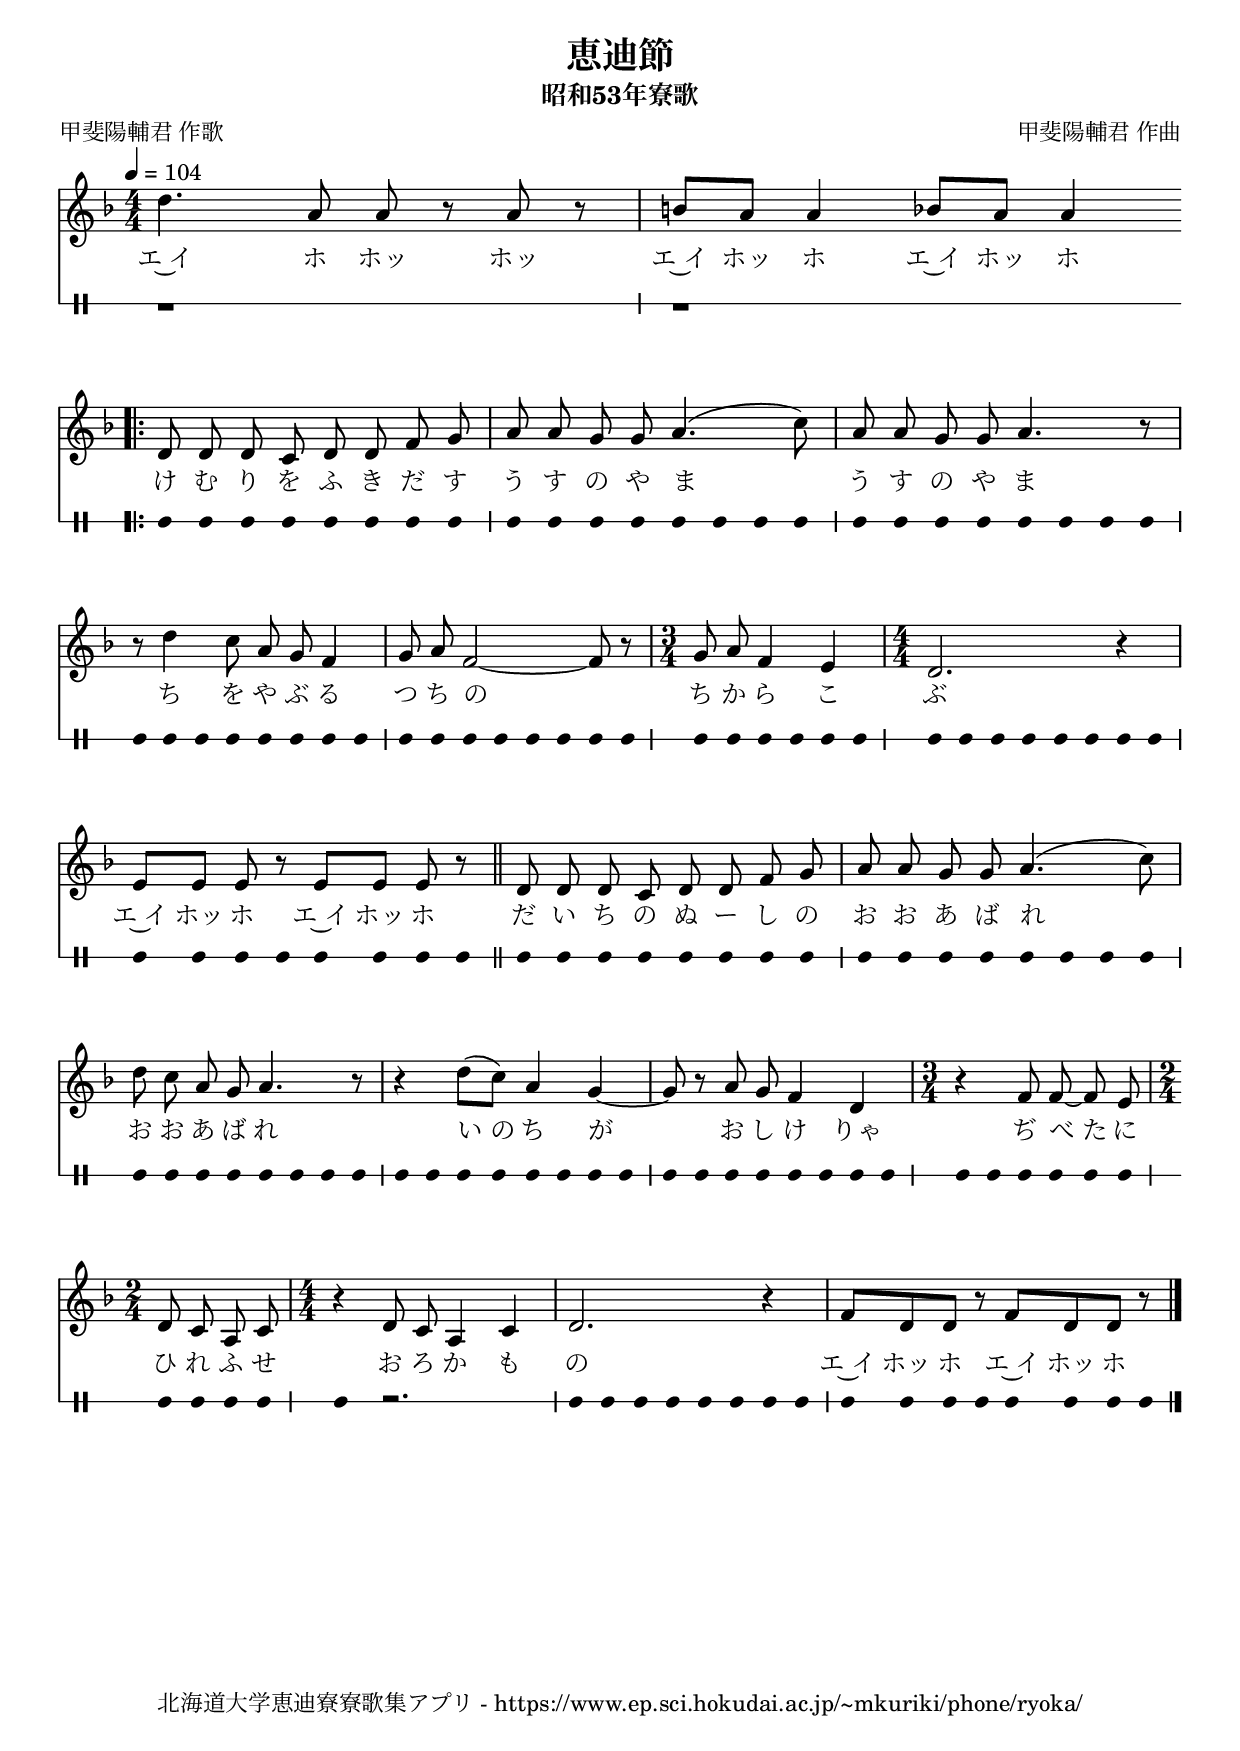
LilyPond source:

\version "2.18.2"

\paper {indent = 0}

\header {
  title = "恵迪節"
  subtitle = "昭和53年寮歌"
  composer = "甲斐陽輔君 作曲"
  poet = "甲斐陽輔君 作歌"
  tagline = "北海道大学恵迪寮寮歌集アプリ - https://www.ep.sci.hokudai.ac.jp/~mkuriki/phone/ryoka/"
}


melody = \relative c'{
  \tempo 4 = 104
  \autoBeamOn
  \numericTimeSignature
  \override BreathingSign.text = \markup { \musicglyph #"scripts.upedaltoe" } % ブレスの記号指定
  \key f \major 
  \time 4/4 
  d'4. a8 a r a r | 
  b[ a] a4 bes8[ a] a4 \bar "||" | \break
  \autoBeamOff
  \numericTimeSignature
  \override BreathingSign.text = \markup { \musicglyph #"scripts.upedaltoe" } % ブレスの記号指定
  \bar ".|:" d,8 d d c d d f g | 
  a a g g a4.( c8) | 
  a a g g a4. r8 | \break
  r d4 c8 a g f4 | 
  g8 a8 f2~ f8 r | 
  \time 3/4 
  g a f4 e | 
  \time 4/4
  d2. r4 | \break
  \autoBeamOn
  \numericTimeSignature
  \override BreathingSign.text = \markup { \musicglyph #"scripts.upedaltoe" } % ブレスの記号指定
  e8[ e] e r e[ e] e r \bar "||" | 
  \autoBeamOff
  \numericTimeSignature
  \override BreathingSign.text = \markup { \musicglyph #"scripts.upedaltoe" } % ブレスの記号指定
  d8 d d c d d f g | 
  a a g g a4.( c8) | \break
  d c a g a4. r8 | 
  r4 d8([ c]) a4 g~ | 
  g8 r a g f4 d | 
  \time 3/4
  r f8 f~ f e | 
  \time 2/4
  d c a c | 
  \time 4/4
  r4 d8 c a4 c | 
  d2. r4 | 
  \autoBeamOn
  \numericTimeSignature
  \override BreathingSign.text = \markup { \musicglyph #"scripts.upedaltoe" } % ブレスの記号指定
  f8 d d r f d d r | 
 \bar "|." | 
}

text = \lyricmode {
  エ~イ ホ ホッ ホッ
  エ~イ ホッ ホ エ~イ ホッ ホ
  け む り を ふ き だ す
  う す の や ま う す の や ま
  ち を や ぶ る つ ち の ち か ら こ ぶ
  エ~イ ホッ ホ エ~イ ホッ ホ
  だ い ち の ぬ ー し の お お あ ば れ お お あ ば れ
  い_の ち が お し け りゃ
  ぢ べ_た に ひ れ ふ せ お ろ か も の
  エ~イ ホッ ホ エ~イ ホッ ホ
}

harmony = \chordmode {
}

drum = \drummode{
  r1 r1 
  bd8 bd bd bd bd bd bd bd | 
  bd bd bd bd bd bd bd bd | 
  bd bd bd bd bd bd bd bd | 
  bd bd bd bd bd bd bd bd | 
  bd bd bd bd bd bd bd bd | 
  bd bd bd bd bd bd | 
  bd bd bd bd bd bd bd bd | 
  bd bd bd bd bd bd bd bd | 
  bd bd bd bd bd bd bd bd |
  bd bd bd bd bd bd bd bd |
  bd bd bd bd bd bd bd bd |
  bd bd bd bd bd bd bd bd |
  bd bd bd bd bd bd bd bd |
  bd bd bd bd bd bd |
  bd bd bd bd |
  bd4 r2. |
  bd8 bd bd bd bd bd bd bd |
  bd bd bd bd bd bd bd bd |
}


\score {
  <<
    % ギターコード
    %{
    \new ChordNames \with {midiInstrument = #"acoustic guitar (nylon)"}{
      \set chordChanges = ##t
      \harmony
    }
    %}
    
    % メロディーライン
    \new Voice = "one"{\melody}
    % 歌詞
    \new Lyrics \lyricsto "one" \text
    % 太鼓
     \new DrumStaff \with{
      \remove "Time_signature_engraver"
      drumStyleTable = #percussion-style
      \override StaffSymbol.line-count = #1
      \hide Stem
    }
    \drum
  >>
  
\midi {}
\layout {
  \context {
    \Score
    \remove "Bar_number_engraver"
  }
}

}
